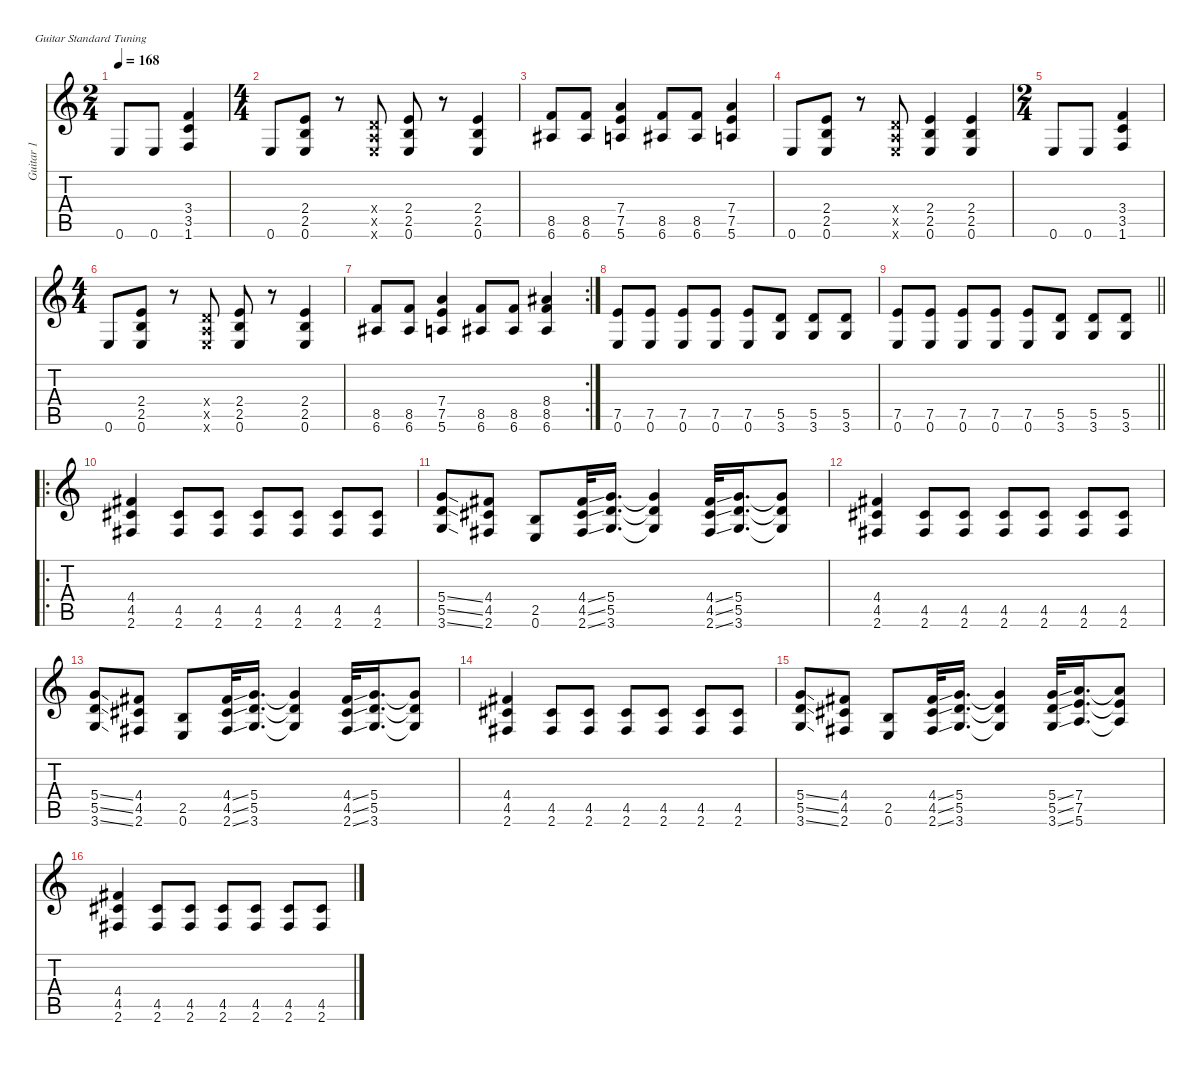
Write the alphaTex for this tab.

\defaultSystemsLayout 4
\hideDynamics
\bracketExtendMode nobrackets
\firstSystemTrackNameMode fullname
\otherSystemsTrackNameOrientation horizontal
\track ("Guitar 1" "dist.guit.") {instrument distortionguitar}
\staff {score tabs}
\tuning (E4 B3 G3 D3 A2 E2)
\ts (2 4)
\beaming (8 2 2)
\tempo 168
\clef g2
\ks c
0.6.8{dy f beam Up} 0.6.8{beam Up} (3.4 3.5 1.6).4{beam Up} |
\ts (4 4)
\beaming (8 2 2 2 2)
0.6.8{beam Up} (2.4 2.5 0.6).8{beam Up} r.8{beam Up} (0.4{x} 0.5{x} 0.6{x}).8{beam Up} (2.4 2.5 0.6).8{beam Up} r.8{beam Up} (2.4 2.5 0.6).4{beam Up} |
(8.5 6.6{acc #}).8{beam Up} (8.5 6.6{acc #}).8{beam Up} (7.4 7.5 5.6).4{beam Up} (8.5 6.6{acc #}).8{beam Up} (8.5 6.6{acc #}).8{beam Up} (7.4 7.5 5.6).4{beam Up} |
0.6.8{beam Up} (2.4 2.5 0.6).8{beam Up} r.8{beam Up} (0.4{x} 0.5{x} 0.6{x}).8{beam Up} (2.4 2.5 0.6).4{beam Up} (2.4 2.5 0.6).4{beam Up} |
\ts (2 4)
\beaming (8 2 2)
0.6.8{beam Up} 0.6.8{beam Up} (3.4 3.5 1.6).4{beam Up} |
\ts (4 4)
\beaming (8 2 2 2 2)
0.6.8{beam Up} (2.4 2.5 0.6).8{beam Up} r.8{beam Up} (0.4{x} 0.5{x} 0.6{x}).8{beam Up} (2.4 2.5 0.6).8{beam Up} r.8{beam Up} (2.4 2.5 0.6).4{beam Up} |
\rc 2
(8.5 6.6{acc #}).8{beam Up} (8.5 6.6{acc #}).8{beam Up} (7.4 7.5 5.6).4{beam Up} (8.5 6.6{acc #}).8{beam Up} (8.5 6.6{acc #}).8{beam Up} (8.4{acc #} 8.5 6.6{acc #}).4{beam Up} |
(7.5 0.6).8{beam Up} (7.5 0.6).8{beam Up} (7.5 0.6).8{beam Up} (7.5 0.6).8{beam Up} (7.5 0.6).8{beam Up} (5.5 3.6).8{beam Up} (5.5 3.6).8{beam Up} (5.5 3.6).8{beam Up} |
\barLineRight lightlight
(7.5 0.6).8{beam Up} (7.5 0.6).8{beam Up} (7.5 0.6).8{beam Up} (7.5 0.6).8{beam Up} (7.5 0.6).8{beam Up} (5.5 3.6).8{beam Up} (5.5 3.6).8{beam Up} (5.5 3.6).8{beam Up} |
\ro
(4.4{acc #} 4.5{acc #} 2.6{acc #}).4{beam Up} (4.5{acc #} 2.6{acc #}).8{beam Up} (4.5{acc #} 2.6{acc #}).8{beam Up} (4.5{acc #} 2.6{acc #}).8{beam Up} (4.5{acc #} 2.6{acc #}).8{beam Up} (4.5{acc #} 2.6{acc #}).8{beam Up} (4.5{acc #} 2.6{acc #}).8{beam Up} |
(5.4{ss} 5.5{ss} 3.6{ss}).8{beam Up} (4.4{acc #} 4.5{acc #} 2.6{acc #}).8{beam Up} (2.5 0.6).8{beam Up} (4.4{ss acc #} 4.5{ss acc #} 2.6{ss acc #}).32{beam Up} (5.4 5.5 3.6).16{d beam Up} (5.4{t} 5.5{t} 3.6{t}).4{beam Up} (4.4{ss acc #} 4.5{ss acc #} 2.6{ss acc #}).32{beam Up} (5.4 5.5 3.6).16{d beam Up} (5.4{t} 5.5{t} 3.6{t}).8{beam Up} |
(4.4{acc #} 4.5{acc #} 2.6{acc #}).4{beam Up} (4.5{acc #} 2.6{acc #}).8{beam Up} (4.5{acc #} 2.6{acc #}).8{beam Up} (4.5{acc #} 2.6{acc #}).8{beam Up} (4.5{acc #} 2.6{acc #}).8{beam Up} (4.5{acc #} 2.6{acc #}).8{beam Up} (4.5{acc #} 2.6{acc #}).8{beam Up} |
(5.4{ss} 5.5{ss} 3.6{ss}).8{beam Up} (4.4{acc #} 4.5{acc #} 2.6{acc #}).8{beam Up} (2.5 0.6).8{beam Up} (4.4{ss acc #} 4.5{ss acc #} 2.6{ss acc #}).32{beam Up} (5.4 5.5 3.6).16{d beam Up} (5.4{t} 5.5{t} 3.6{t}).4{beam Up} (4.4{ss acc #} 4.5{ss acc #} 2.6{ss acc #}).32{beam Up} (5.4 5.5 3.6).16{d beam Up} (5.4{t} 5.5{t} 3.6{t}).8{beam Up} |
(4.4{acc #} 4.5{acc #} 2.6{acc #}).4{beam Up} (4.5{acc #} 2.6{acc #}).8{beam Up} (4.5{acc #} 2.6{acc #}).8{beam Up} (4.5{acc #} 2.6{acc #}).8{beam Up} (4.5{acc #} 2.6{acc #}).8{beam Up} (4.5{acc #} 2.6{acc #}).8{beam Up} (4.5{acc #} 2.6{acc #}).8{beam Up} |
(5.4{ss} 5.5{ss} 3.6{ss}).8{beam Up} (4.4{acc #} 4.5{acc #} 2.6{acc #}).8{beam Up} (2.5 0.6).8{beam Up} (4.4{ss acc #} 4.5{ss acc #} 2.6{ss acc #}).32{beam Up} (5.4 5.5 3.6).16{d beam Up} (5.4{t} 5.5{t} 3.6{t}).4{beam Up} (5.4{ss} 5.5{ss} 3.6{ss}).32{beam Up} (7.4 7.5 5.6).16{d beam Up} (7.4{t} 7.5{t} 5.6{t}).8{beam Up} |
(4.4{acc #} 4.5{acc #} 2.6{acc #}).4{beam Up} (4.5{acc #} 2.6{acc #}).8{beam Up} (4.5{acc #} 2.6{acc #}).8{beam Up} (4.5{acc #} 2.6{acc #}).8{beam Up} (4.5{acc #} 2.6{acc #}).8{beam Up} (4.5{acc #} 2.6{acc #}).8{beam Up} (4.5{acc #} 2.6{acc #}).8{beam Up}
